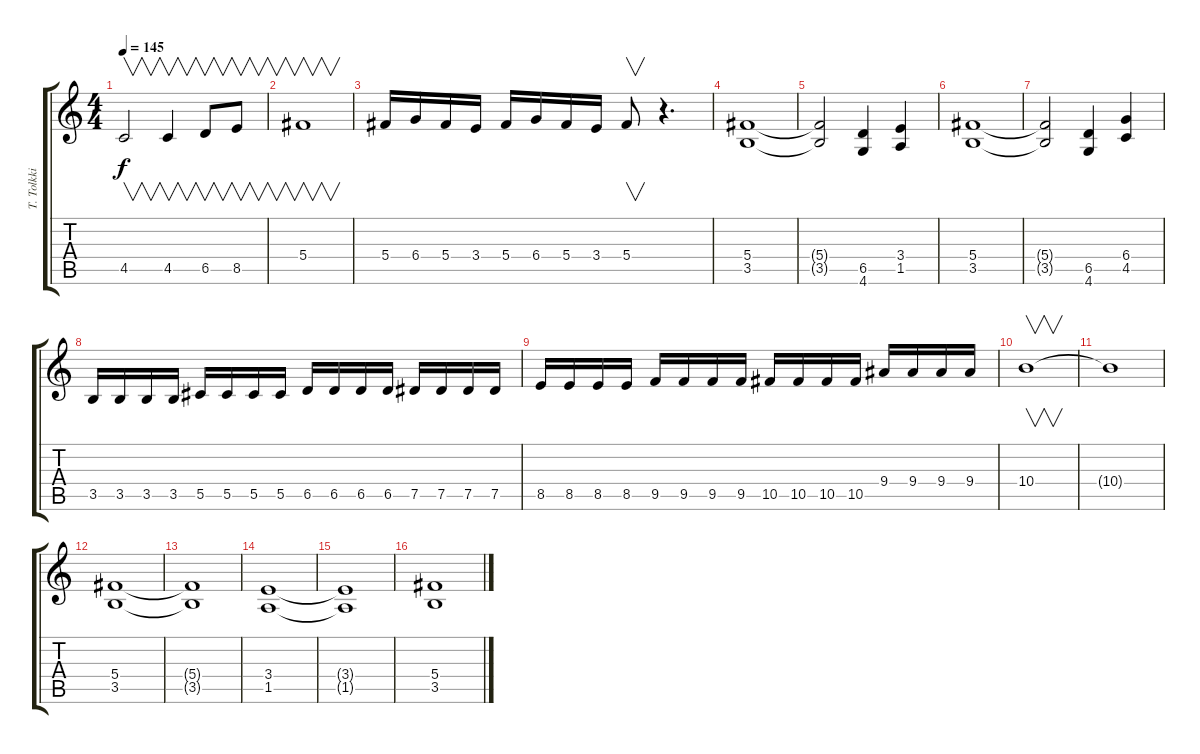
\track ("T. Tolkki" "T. Tolkki") {instrument distortionguitar}
\staff {score tabs}
\tuning (Eb4 Bb3 Gb3 Db3 Ab2 Eb2) {hide}
\ts (4 4)
\tempo 145
\clef g2
\ks c
4.5.2{v dy f} 4.5.4{v} 6.5.8{v} 8.5.8{v} |
5.4.1{v} |
5.4.16 6.4.16 5.4.16 3.4.16 5.4.16 6.4.16 5.4.16 3.4.16 5.4.8{v} r.4{d} |
(5.4 3.5).1 |
(5.4{t} 3.5{t}).2 (6.5 4.6).4 (3.4 1.5).4 |
(5.4 3.5).1 |
(5.4{t} 3.5{t}).2 (6.5 4.6).4 (6.4 4.5).4 |
3.5.16 3.5.16 3.5.16 3.5.16 5.5.16 5.5.16 5.5.16 5.5.16 6.5.16 6.5.16 6.5.16 6.5.16 7.5.16 7.5.16 7.5.16 7.5.16 |
8.5.16 8.5.16 8.5.16 8.5.16 9.5.16 9.5.16 9.5.16 9.5.16 10.5.16 10.5.16 10.5.16 10.5.16 9.4.16 9.4.16 9.4.16 9.4.16 |
10.4.1{v} |
10.4{t}.1 |
(5.4 3.5).1 |
(5.4{t} 3.5{t}).1 |
(3.4 1.5).1 |
(3.4{t} 1.5{t}).1 |
(5.4 3.5).1
